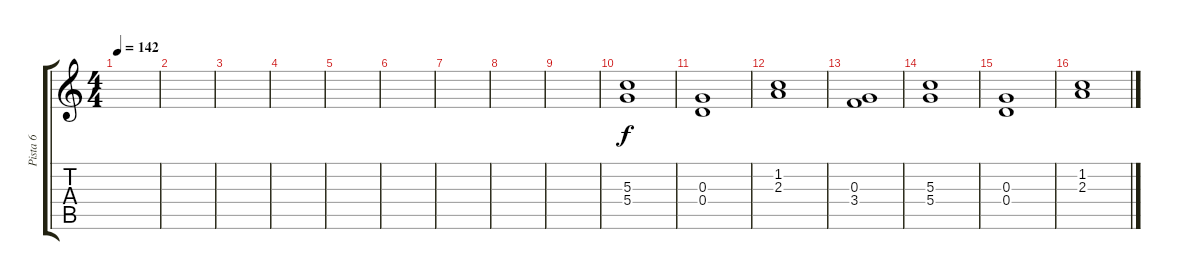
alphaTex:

\track ("Pista 6" "Pista 6") {instrument overdrivenguitar}
\staff {score tabs}
\tuning (E4 B3 G3 D3 A2 E2) {hide}
\ts (4 4)
\tempo 142
\clef g2
\ks c
|
|
|
|
|
|
|
|
|
(5.3 5.4).1{volume 14} |
(0.3 0.4).1 |
(1.2 2.3).1 |
(0.3 3.4).1 |
(5.3 5.4).1{volume 14} |
(0.3 0.4).1 |
(1.2 2.3).1
